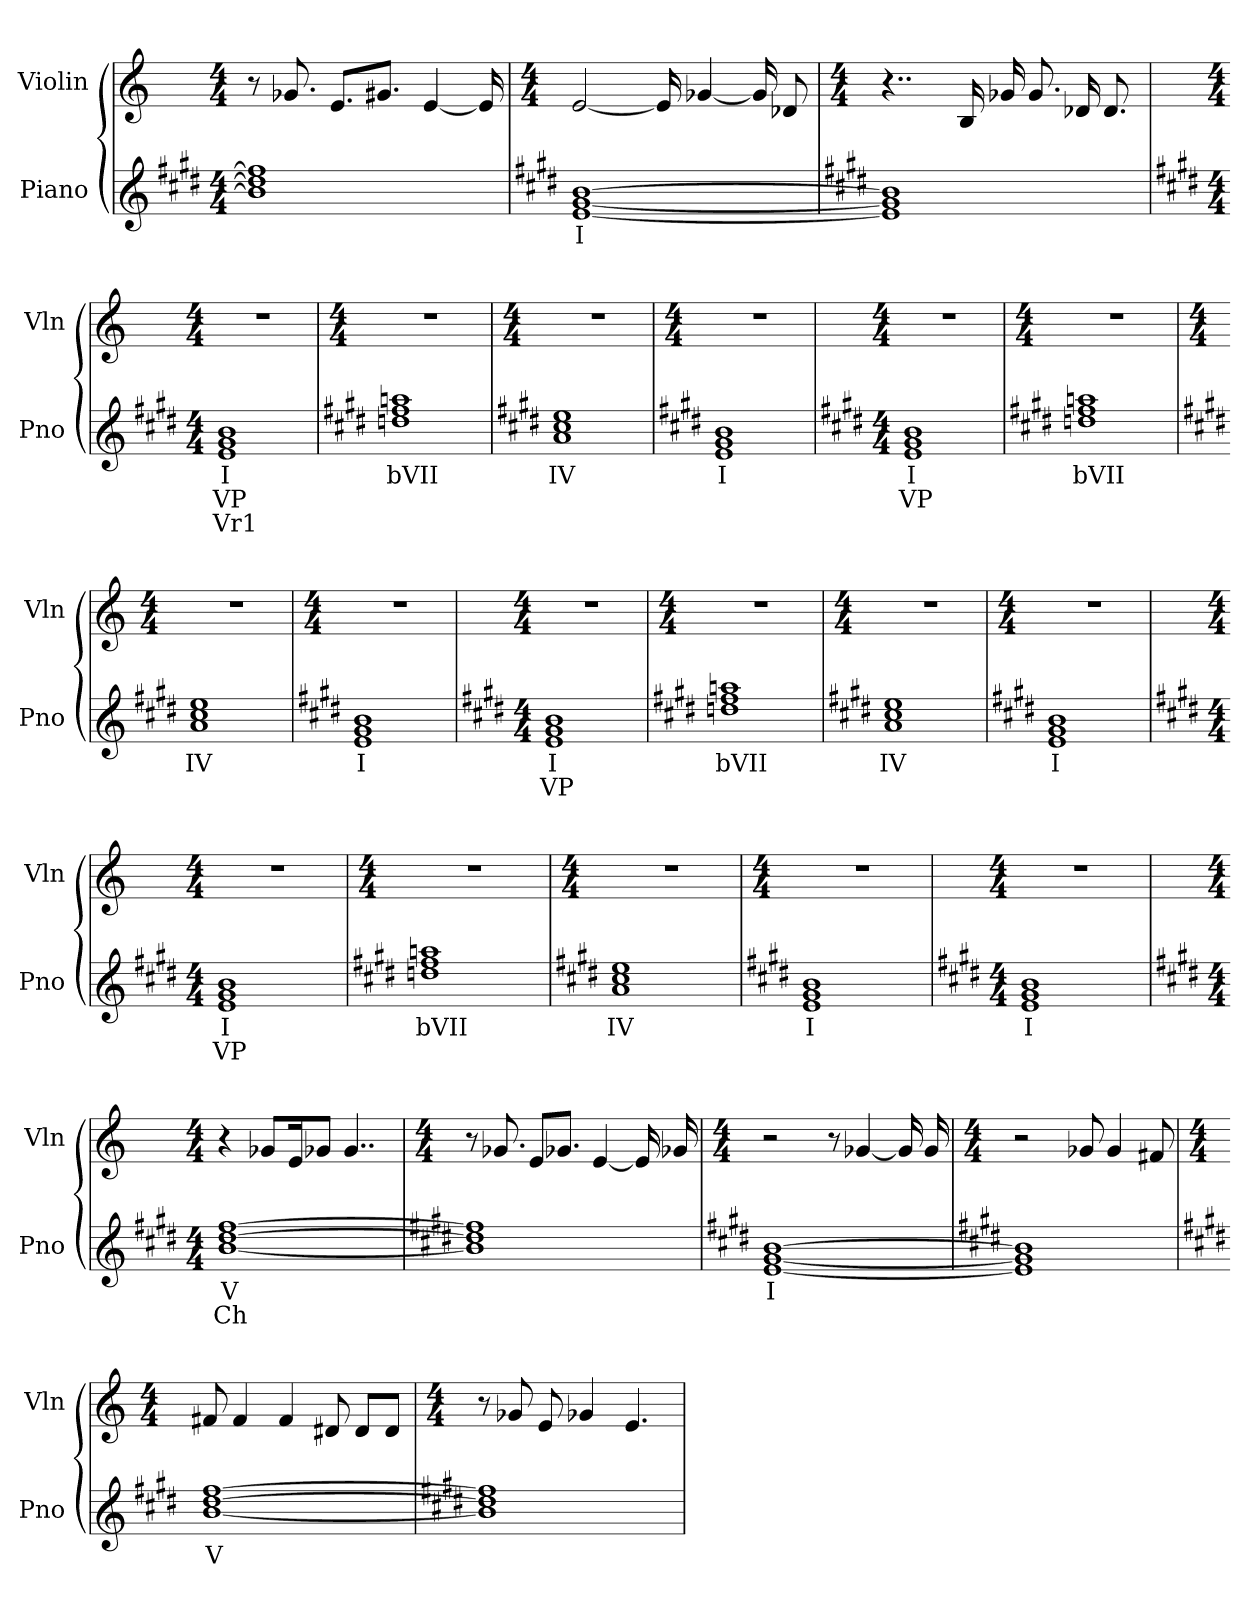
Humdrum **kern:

**kern	**text	**text	**text	**kern
*part2	*part2	*part2	*part2	*part1
*staff2	*staff2	*staff2	*staff2	*staff1
*I"Piano	*	*	*	*I"Violin
*I'Pno	*	*	*	*I'Vln
*k[f#c#g#d#]	*	*	*	*
*E:	*	*	*	*
*M4/4	*	*	*	*M4/4
=	=	=	=	=
1b] 1dd#] 1ff#]	.	.	.	8r
.	.	.	.	8.g-X
.	.	.	.	8.eL
.	.	.	.	8.g#XJ
.	.	.	.	[4e
.	.	.	.	16e]
=	=	=	=	=
*k[f#c#g#d#]	*	*	*	*
*E:	*	*	*	*
*	*	*	*	*M4/4
[1e [1g# [1b	I	.	.	[2e
.	.	.	.	16e]
.	.	.	.	[4g-X
.	.	.	.	16g-]
.	.	.	.	8d-X
=	=	=	=	=
*k[f#c#g#d#]	*	*	*	*
*E:	*	*	*	*
*	*	*	*	*M4/4
1e] 1g#] 1b]	.	.	.	4..r
.	.	.	.	16B
.	.	.	.	16g-XLL
.	.	.	.	8.g-J
.	.	.	.	16d-XKL
.	.	.	.	8.d-J
=	=	=	=	=
*k[f#c#g#d#]	*	*	*	*
*E:	*	*	*	*
*M4/4	*	*	*	*M4/4
1e 1g# 1b	I	VP	Vr1	1r
=	=	=	=	=
*k[f#c#g#d#]	*	*	*	*
*E:	*	*	*	*
*	*	*	*	*M4/4
1ddn 1ff# 1aan	bVII	.	.	1r
=	=	=	=	=
*k[f#c#g#d#]	*	*	*	*
*E:	*	*	*	*
*	*	*	*	*M4/4
1a 1cc# 1ee	IV	.	.	1r
=	=	=	=	=
*k[f#c#g#d#]	*	*	*	*
*E:	*	*	*	*
*	*	*	*	*M4/4
1e 1g# 1b	I	.	.	1r
=	=	=	=	=
*k[f#c#g#d#]	*	*	*	*
*E:	*	*	*	*
*M4/4	*	*	*	*M4/4
1e 1g# 1b	I	VP	.	1r
=	=	=	=	=
*k[f#c#g#d#]	*	*	*	*
*E:	*	*	*	*
*	*	*	*	*M4/4
1ddn 1ff# 1aan	bVII	.	.	1r
=	=	=	=	=
*k[f#c#g#d#]	*	*	*	*
*E:	*	*	*	*
*	*	*	*	*M4/4
1a 1cc# 1ee	IV	.	.	1r
=	=	=	=	=
*k[f#c#g#d#]	*	*	*	*
*E:	*	*	*	*
*	*	*	*	*M4/4
1e 1g# 1b	I	.	.	1r
=	=	=	=	=
*k[f#c#g#d#]	*	*	*	*
*E:	*	*	*	*
*M4/4	*	*	*	*M4/4
1e 1g# 1b	I	VP	.	1r
=	=	=	=	=
*k[f#c#g#d#]	*	*	*	*
*E:	*	*	*	*
*	*	*	*	*M4/4
1ddn 1ff# 1aan	bVII	.	.	1r
=	=	=	=	=
*k[f#c#g#d#]	*	*	*	*
*E:	*	*	*	*
*	*	*	*	*M4/4
1a 1cc# 1ee	IV	.	.	1r
=	=	=	=	=
*k[f#c#g#d#]	*	*	*	*
*E:	*	*	*	*
*	*	*	*	*M4/4
1e 1g# 1b	I	.	.	1r
=	=	=	=	=
*k[f#c#g#d#]	*	*	*	*
*E:	*	*	*	*
*M4/4	*	*	*	*M4/4
1e 1g# 1b	I	VP	.	1r
=	=	=	=	=
*k[f#c#g#d#]	*	*	*	*
*E:	*	*	*	*
*	*	*	*	*M4/4
1ddn 1ff# 1aan	bVII	.	.	1r
=	=	=	=	=
*k[f#c#g#d#]	*	*	*	*
*E:	*	*	*	*
*	*	*	*	*M4/4
1a 1cc# 1ee	IV	.	.	1r
=	=	=	=	=
*k[f#c#g#d#]	*	*	*	*
*E:	*	*	*	*
*	*	*	*	*M4/4
1e 1g# 1b	I	.	.	1r
=	=	=	=	=
*k[f#c#g#d#]	*	*	*	*
*E:	*	*	*	*
*M4/4	*	*	*	*M4/4
1e 1g# 1b	I	.	.	1r
=	=	=	=	=
*k[f#c#g#d#]	*	*	*	*
*E:	*	*	*	*
*M4/4	*	*	*	*M4/4
[1b [1dd# [1ff#	V	Ch	.	4r
.	.	.	.	8g-XL
.	.	.	.	16eK
.	.	.	.	8g-XJ
.	.	.	.	4..g-
=	=	=	=	=
*k[f#c#g#d#]	*	*	*	*
*E:	*	*	*	*
*	*	*	*	*M4/4
1b] 1dd#] 1ff#]	.	.	.	8r
.	.	.	.	8.g-X
.	.	.	.	8eL
.	.	.	.	8.g-XJ
.	.	.	.	[4e
.	.	.	.	16e]
.	.	.	.	16g-X
=	=	=	=	=
*k[f#c#g#d#]	*	*	*	*
*E:	*	*	*	*
*	*	*	*	*M4/4
[1e [1g# [1b	I	.	.	2r
.	.	.	.	8r
.	.	.	.	[4g-X
.	.	.	.	16g-]
.	.	.	.	16g-
=	=	=	=	=
*k[f#c#g#d#]	*	*	*	*
*E:	*	*	*	*
*	*	*	*	*M4/4
1e] 1g#] 1b]	.	.	.	2r
.	.	.	.	8g-X
.	.	.	.	4g-
.	.	.	.	8f#X
=	=	=	=	=
*k[f#c#g#d#]	*	*	*	*
*E:	*	*	*	*
*	*	*	*	*M4/4
[1b [1dd# [1ff#	V	.	.	8f#X
.	.	.	.	4f#
.	.	.	.	4f#
.	.	.	.	8d#X
.	.	.	.	8d#L
.	.	.	.	8d#J
=	=	=	=	=
*k[f#c#g#d#]	*	*	*	*
*E:	*	*	*	*
*	*	*	*	*M4/4
1b] 1dd#] 1ff#]	.	.	.	8r
.	.	.	.	8g-X
.	.	.	.	8e
.	.	.	.	4g-X
.	.	.	.	4.e
=	=	=	=	=
*-	*-	*-	*-	*-
